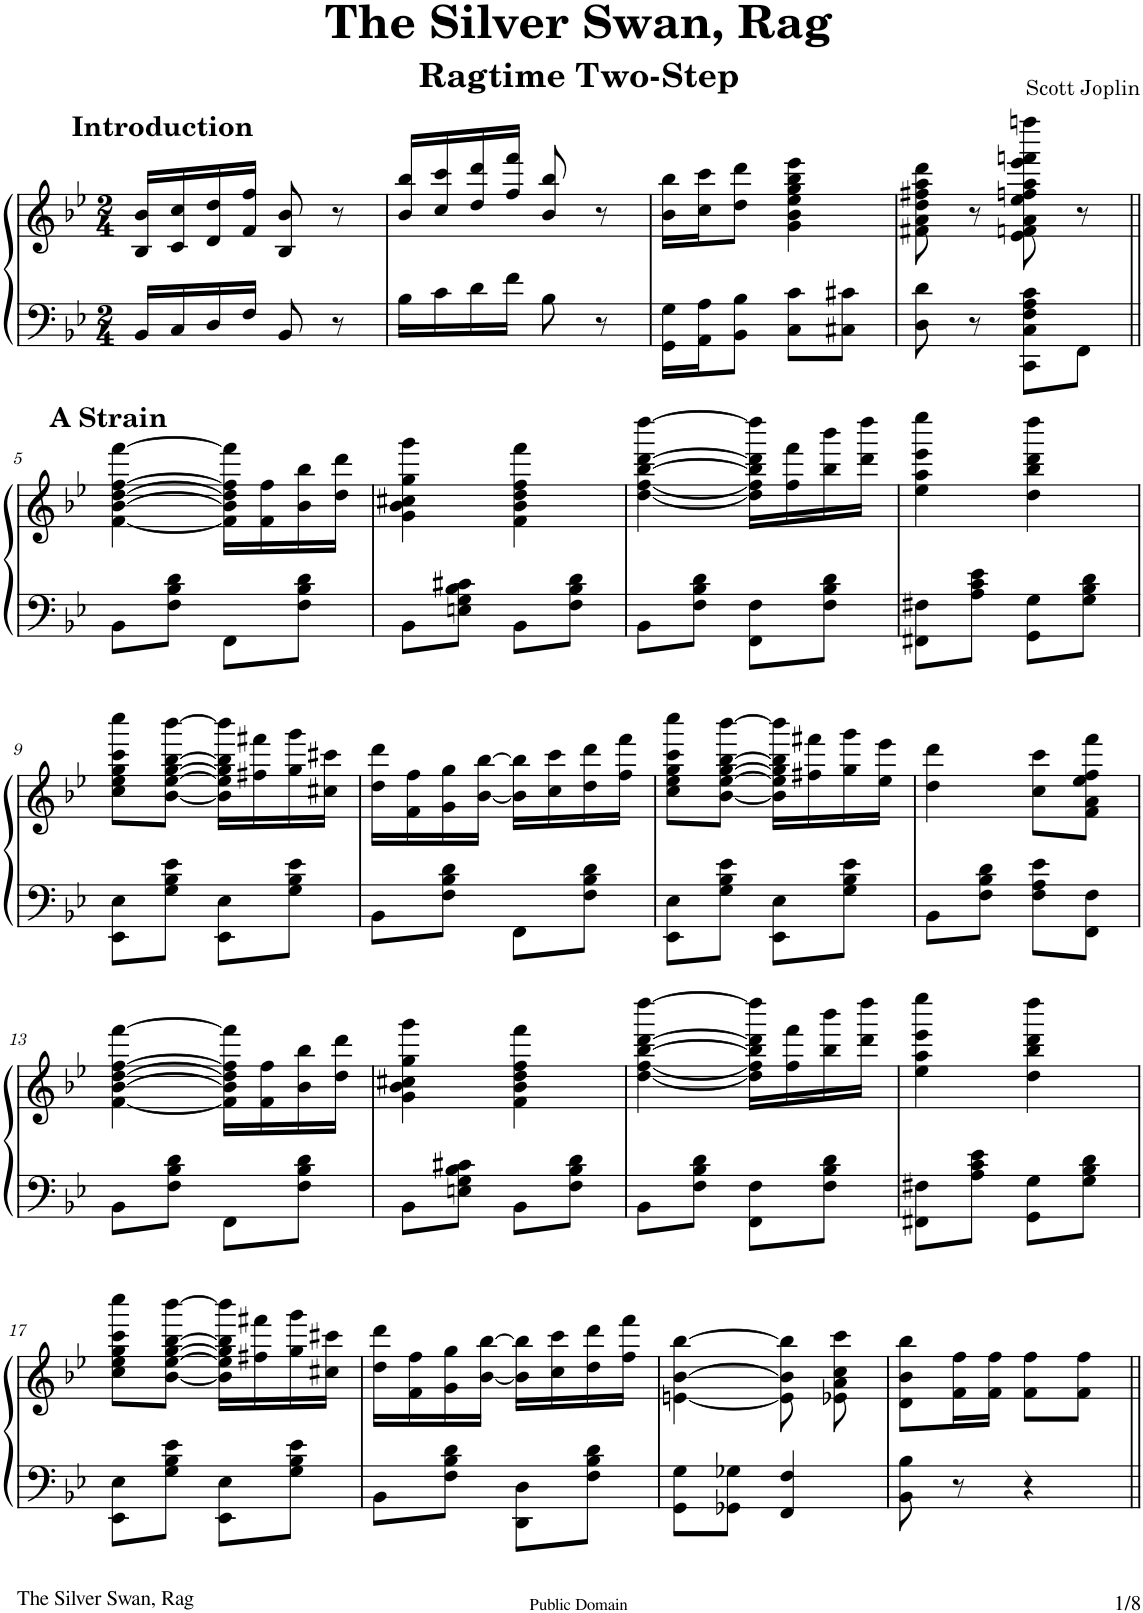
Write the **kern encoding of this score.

**kern	**kern
*part1	*part1
*staff2	*staff1
*I"Piano	*
*I'Pno	*
*clefF4	*clefG2
*k[b-e-]	*k[b-e-]
*B-:	*B-:
*M2/4	*M2/4
=1	=1
!	!LO:TX:a:B:t=Introduction
16BB-/LL	16B-/ 16b-/LL
16C/	16c/ 16cc/
16D/	16d/ 16dd/
16F/JJ	16f/ 16ff/JJ
8BB-/	8B-/ 8b-/
8r	8r
=2	=2
16B-\LL	16b-/ 16bb-/LL
16c\	16cc/ 16ccc/
16d\	16dd/ 16ddd/
16f\JJ	16ff/ 16fff/JJ
8B-\	8b-/ 8bb-/
8r	8r
=3	=3
16GG\ 16G\LL	16b-\ 16bb-\LL
16AA\ 16A\J	16cc\ 16ccc\J
8BB-\ 8B-\J	8dd\ 8ddd\J
8C\ 8c\L	4g\ 4b-\ 4ee-\ 4gg\ 4bb-\ 4eee-\
8C#X\ 8c#X\J	.
=4	=4
8D\ 8d\	8f#X\ 8a\ 8dd\ 8ff#X\ 8aa\ 8ddd\
8r	8r
8CC\ 8C\ 8F\ 8A\ 8c\L	8e-\ 8fn\ 8a\ 8ee-\ 8ffn\ 8aa\ 8eee-\ 8fffn\ 8ffffn\
8FF\J	8r
!!LO:LB:g=z
=5||	=5||
!	!LO:TX:a:B:t=A Strain
8BB-\L	[4f\ [>4b-\ [4dd\ [4ff\ [4fff\
8F\ 8B-\ 8d\J	.
8FF\L	16f\] 16b-\] 16dd\] 16ff\] 16fff\]LL
.	16f\ 16ff\
8F\ 8B-\ 8d\J	16b-\ 16bb-\
.	16dd\ 16ddd\JJ
=6	=6
8BB-\L	4g\ 4b-\ 4cc#X\ 4gg\ 4ggg\
8En\ 8G\ 8B-\ 8c#X\J	.
8BB-\L	4f\ 4b-\ 4dd\ 4ff\ 4fff\
8F\ 8B-\ 8d\J	.
=7	=7
8BB-\L	[4dd\ [<4ff\ [4bb-\ [4ddd\ [4dddd\
8F\ 8B-\ 8d\J	.
8FF\ 8F\L	16dd\] 16ff\] 16bb-\] 16ddd\] 16dddd\]LL
.	16ff\ 16fff\
8F\ 8B-\ 8d\J	16bb-\ 16bbb-\
.	16ddd\ 16dddd\JJ
=8	=8
8FF#X\ 8F#X\L	4ee-\ 4aa\ 4eee-\ 4eeee-\
8A\ 8c\ 8e-\J	.
8GG\ 8G\L	4dd\ 4bb-\ 4ddd\ 4dddd\
8G\ 8B-\ 8d\J	.
!!LO:LB:g=z
=9	=9
8EE-\ 8E-\L	8cc\ 8ee-\ 8gg\ 8ccc\ 8cccc\L
8G\ 8B-\ 8e-\J	[8b-\ [>8ee-\ [8gg\ [8bb-\ [8bbb-\J
8EE-\ 8E-\L	16b-\] 16ee-\] 16gg\] 16bb-\] 16bbb-\]LL
.	16ff#X\ 16fff#X\
8G\ 8B-\ 8e-\J	16gg\ 16ggg\
.	16cc#X\ 16ccc#X\JJ
=10	=10
8BB-\L	16dd\ 16ddd\LL
.	16f\ 16ff\
8F\ 8B-\ 8d\J	16g\ 16gg\
.	[16b-\ [16bb-\JJ
8FF\L	16b-\] 16bb-\]LL
.	16cc\ 16ccc\
8F\ 8B-\ 8d\J	16dd\ 16ddd\
.	16ff\ 16fff\JJ
=11	=11
8EE-\ 8E-\L	8cc\ 8ee-\ 8gg\ 8ccc\ 8cccc\L
8G\ 8B-\ 8e-\J	[8b-\ [>8ee-\ [8gg\ [8bb-\ [8bbb-\J
8EE-\ 8E-\L	16b-\] 16ee-\] 16gg\] 16bb-\] 16bbb-\]LL
.	16ff#X\ 16fff#X\
8G\ 8B-\ 8e-\J	16gg\ 16ggg\
.	16ee-\ 16eee-\JJ
=12	=12
8BB-\L	4dd\ 4ddd\
8F\ 8B-\ 8d\J	.
8F\ 8A\ 8e-\L	8cc\ 8ccc\L
8FF\ 8F\J	8f\ 8a\ 8ee-\ 8ff\ 8fff\J
!!LO:LB:g=z
=13	=13
8BB-\L	[4f\ [>4b-\ [4dd\ [4ff\ [4fff\
8F\ 8B-\ 8d\J	.
8FF\L	16f\] 16b-\] 16dd\] 16ff\] 16fff\]LL
.	16f\ 16ff\
8F\ 8B-\ 8d\J	16b-\ 16bb-\
.	16dd\ 16ddd\JJ
=14	=14
8BB-\L	4g\ 4b-\ 4cc#X\ 4gg\ 4ggg\
8En\ 8G\ 8B-\ 8c#X\J	.
8BB-\L	4f\ 4b-\ 4dd\ 4ff\ 4fff\
8F\ 8B-\ 8d\J	.
=15	=15
8BB-\L	[4dd\ [<4ff\ [4bb-\ [4ddd\ [4dddd\
8F\ 8B-\ 8d\J	.
8FF\ 8F\L	16dd\] 16ff\] 16bb-\] 16ddd\] 16dddd\]LL
.	16ff\ 16fff\
8F\ 8B-\ 8d\J	16bb-\ 16bbb-\
.	16ddd\ 16dddd\JJ
=16	=16
8FF#X\ 8F#X\L	4ee-\ 4aa\ 4eee-\ 4eeee-\
8A\ 8c\ 8e-\J	.
8GG\ 8G\L	4dd\ 4bb-\ 4ddd\ 4dddd\
8G\ 8B-\ 8d\J	.
!!LO:LB:g=z
=17	=17
8EE-\ 8E-\L	8cc\ 8ee-\ 8gg\ 8ccc\ 8cccc\L
8G\ 8B-\ 8e-\J	[8b-\ [>8ee-\ [8gg\ [8bb-\ [8bbb-\J
8EE-\ 8E-\L	16b-\] 16ee-\] 16gg\] 16bb-\] 16bbb-\]LL
.	16ff#X\ 16fff#X\
8G\ 8B-\ 8e-\J	16gg\ 16ggg\
.	16cc#X\ 16ccc#X\JJ
=18	=18
8BB-\L	16dd\ 16ddd\LL
.	16f\ 16ff\
8F\ 8B-\ 8d\J	16g\ 16gg\
.	[16b-\ [16bb-\JJ
8DD\ 8D\L	16b-\] 16bb-\]LL
.	16cc\ 16ccc\
8F\ 8B-\ 8d\J	16dd\ 16ddd\
.	16ff\ 16fff\JJ
=19	=19
8GG\ 8G\L	[4en\ [4b-\ [4bb-\
8GG-X\ 8G-X\J	.
4FF/ 4F/	8e\] 8b-\] 8bb-\]
.	8e-X\ 8a\ 8cc\ 8ccc\
=20	=20
8BB-\ 8B-\	8d\ 8b-\ 8bb-\L
8r	16f\ 16ff\L
.	16f\ 16ff\JJ
4r	8f\ 8ff\L
.	8f\ 8ff\J
=||	=||
*-	*-
